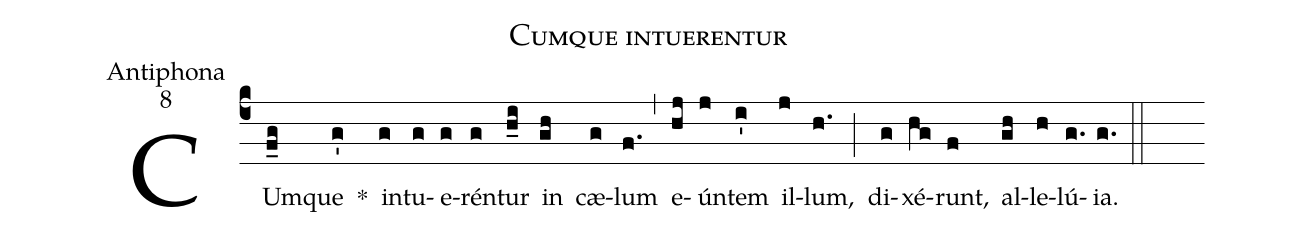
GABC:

name:Cumque intuerentur;
office-part:Antiphona;
mode:8;
%%
(c4) CUm(f_g)que(g') *() in(g)tu(g)e(g)rén(g)tur(h_i) in(gh) cæ(g)lum(f.) (,) e(hj)ún(j)tem(i') il(j)lum,(h.) (;) di(g)xé(hg)runt,(f) al(gh)le(h)lú(g.){ia}.(g.) (::)
%<eu>E(j) u(j) o(i) u(j) a(h) e.</eu>(g.) (::)
